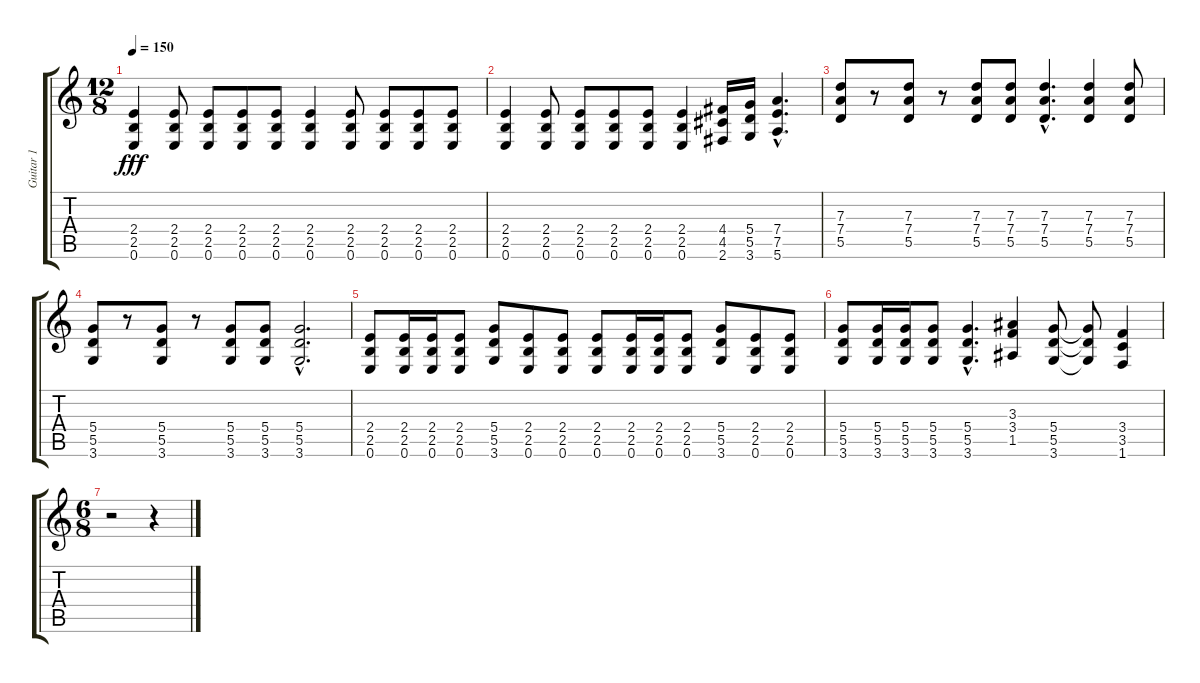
\track ("Guitar 1" "Guitar 1") {instrument distortionguitar}
\staff {score tabs}
\tuning (E4 B3 G3 D3 A2 E2) {hide}
\ts (12 8)
\tempo 150
\clef g2
\ks c
(2.4 2.5 0.6).4{dy fff} (2.4 2.5 0.6).8 (2.4 2.5 0.6).8 (2.4 2.5 0.6).8 (2.4 2.5 0.6).8 (2.4 2.5 0.6).4 (2.4 2.5 0.6).8 (2.4 2.5 0.6).8 (2.4 2.5 0.6).8 (2.4 2.5 0.6).8 |
(2.4 2.5 0.6).4 (2.4 2.5 0.6).8 (2.4 2.5 0.6).8 (2.4 2.5 0.6).8 (2.4 2.5 0.6).8 (2.4 2.5 0.6).4 (4.4 4.5 2.6).16 (5.4 5.5 3.6).16 (7.4{hac} 7.5{hac} 5.6{hac}).4{d} |
(7.3 7.4 5.5).8 r.8 (7.3 7.4 5.5).8 r.8 (7.3 7.4 5.5).8 (7.3 7.4 5.5).8 (7.3{hac} 7.4{hac} 5.5{hac}).4{d} (7.3 7.4 5.5).4 (7.3 7.4 5.5).8 |
(5.4 5.5 3.6).8 r.8 (5.4 5.5 3.6).8 r.8 (5.4 5.5 3.6).8 (5.4 5.5 3.6).8 (5.4{hac} 5.5{hac} 3.6{hac}).2{d} |
(2.4 2.5 0.6).8 (2.4 2.5 0.6).16 (2.4 2.5 0.6).16 (2.4 2.5 0.6).8 (5.4 5.5 3.6).8 (2.4 2.5 0.6).8 (2.4 2.5 0.6).8 (2.4 2.5 0.6).8 (2.4 2.5 0.6).16 (2.4 2.5 0.6).16 (2.4 2.5 0.6).8 (5.4 5.5 3.6).8 (2.4 2.5 0.6).8 (2.4 2.5 0.6).8 |
(5.4 5.5 3.6).8 (5.4 5.5 3.6).16 (5.4 5.5 3.6).16 (5.4 5.5 3.6).8 (5.4{hac} 5.5{hac} 3.6{hac}).4{d} (3.3 3.4 1.5).4 (5.4 5.5 3.6).8 (5.4{t} 5.5{t} 3.6{t}).8 (3.4 3.5 1.6).4 |
\ts (6 8)
r.2 r.4
